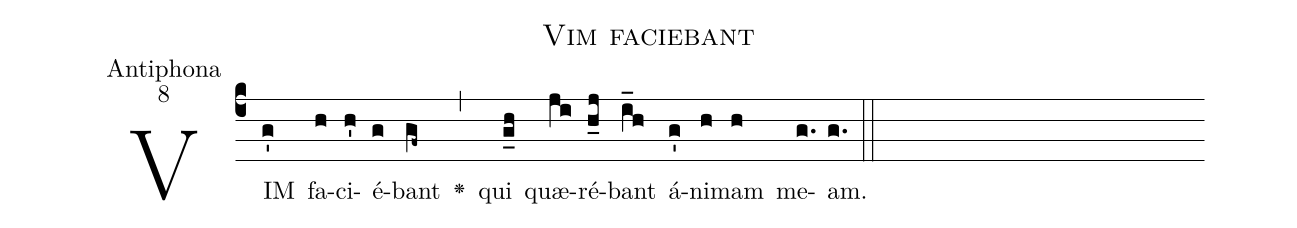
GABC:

name:Vim faciebant;
office-part:Antiphona;
mode:8;
%%
(c4) VIM(g') fa(h)ci(h')é(g)bant(gf~) <v>\greheightstar</v>(,) qui(g_h) quæ(ji)ré(h_j)bant(i_h) á(g')ni(h)mam(h) me(g.)am.(g.) (::)
